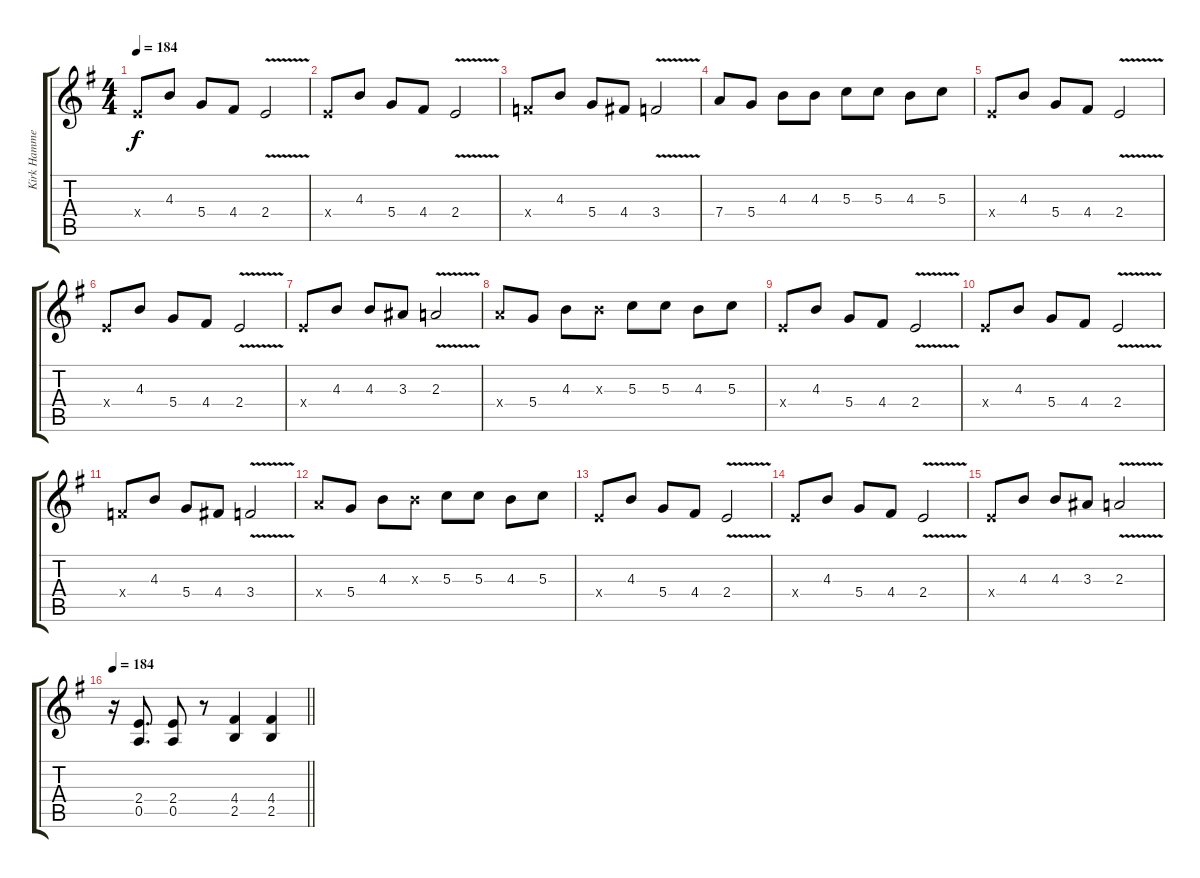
\track ("Kirk Hammett" "Kirk Hamme") {instrument overdrivenguitar}
\staff {score tabs}
\tuning (E4 B3 G3 D3 A2 E2) {hide}
\ts (4 4)
\tempo 184
\clef g2
\ks eminor
2.4{x}.8{dy f} 4.3.8 5.4.8 4.4.8 2.4{v}.2 |
2.4{x}.8 4.3.8 5.4.8 4.4.8 2.4{v}.2 |
3.4{x}.8 4.3.8 5.4.8 4.4.8 3.4{v}.2 |
7.4.8 5.4.8 4.3.8 4.3.8 5.3.8 5.3.8 4.3.8 5.3.8 |
2.4{x}.8 4.3.8 5.4.8 4.4.8 2.4{v}.2 |
2.4{x}.8 4.3.8 5.4.8 4.4.8 2.4{v}.2 |
2.4{x}.8 4.3.8 4.3.8 3.3.8 2.3{v}.2 |
7.4{x}.8 5.4.8 4.3.8 4.3{x}.8 5.3.8 5.3.8 4.3.8 5.3.8 |
2.4{x}.8 4.3.8 5.4.8 4.4.8 2.4{v}.2 |
2.4{x}.8 4.3.8 5.4.8 4.4.8 2.4{v}.2 |
3.4{x}.8 4.3.8 5.4.8 4.4.8 3.4{v}.2 |
7.4{x}.8 5.4.8 4.3.8 4.3{x}.8 5.3.8 5.3.8 4.3.8 5.3.8 |
2.4{x}.8 4.3.8 5.4.8 4.4.8 2.4{v}.2 |
2.4{x}.8 4.3.8 5.4.8 4.4.8 2.4{v}.2 |
2.4{x}.8 4.3.8 4.3.8 3.3.8 2.3{v}.2 |
\tempo 184
\barLineRight lightlight
r.16 (2.4 0.5).8{d} (2.4 0.5).8 r.8 (4.4 2.5).4 (4.4 2.5).4
